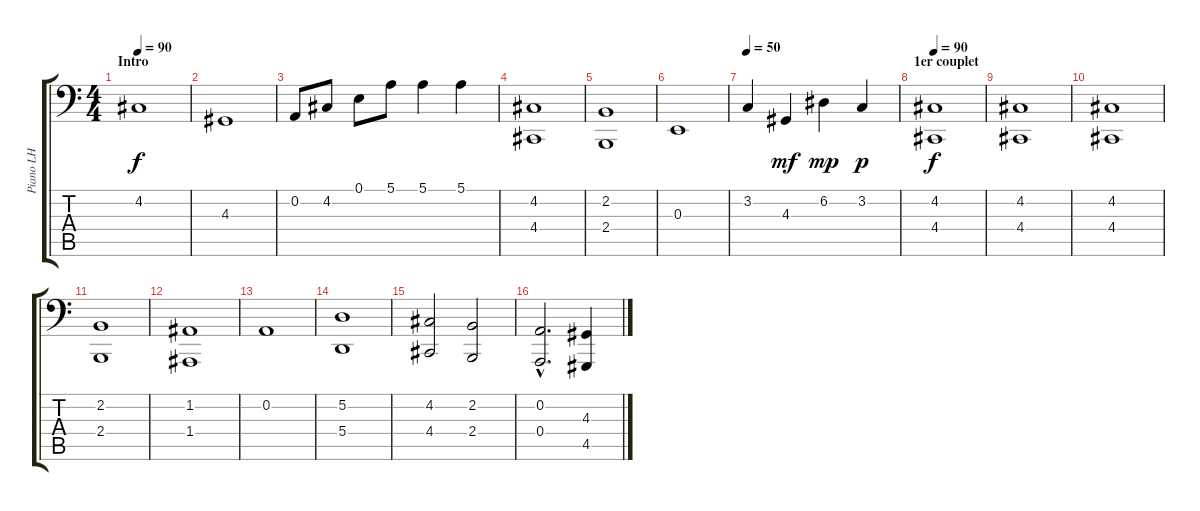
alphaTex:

\track ("Piano LH" "Piano LH") {instrument acousticgrandpiano}
\staff {score tabs}
\tuning (E3 A2 E2 A1 E1 A0) {hide}
\ts (4 4)
\section ("" "Intro")
\tempo 90
\clef f4
\ks c
4.2.1{dy f instrument acousticgrandpiano} |
4.3.1 |
0.2.8 4.2.8 0.1.8 5.1.8 5.1.4 5.1.4 |
(4.2 4.4).1 |
(2.2 2.4).1 |
0.3.1 |
\tempo 50
3.2.4 4.3.4{dy mf} 6.2.4{dy mp} 3.2.4{dy p} |
\section ("" "1er couplet")
\tempo 90
(4.2 4.4).1{dy f} |
(4.2 4.4).1 |
(4.2 4.4).1 |
(2.2 2.4).1 |
(1.2 1.4).1 |
0.2.1 |
(5.2 5.4).1 |
(4.2 4.4).2 (2.2 2.4).2 |
(0.2{hac} 0.4{hac}).2{d} (4.3 4.5).4
